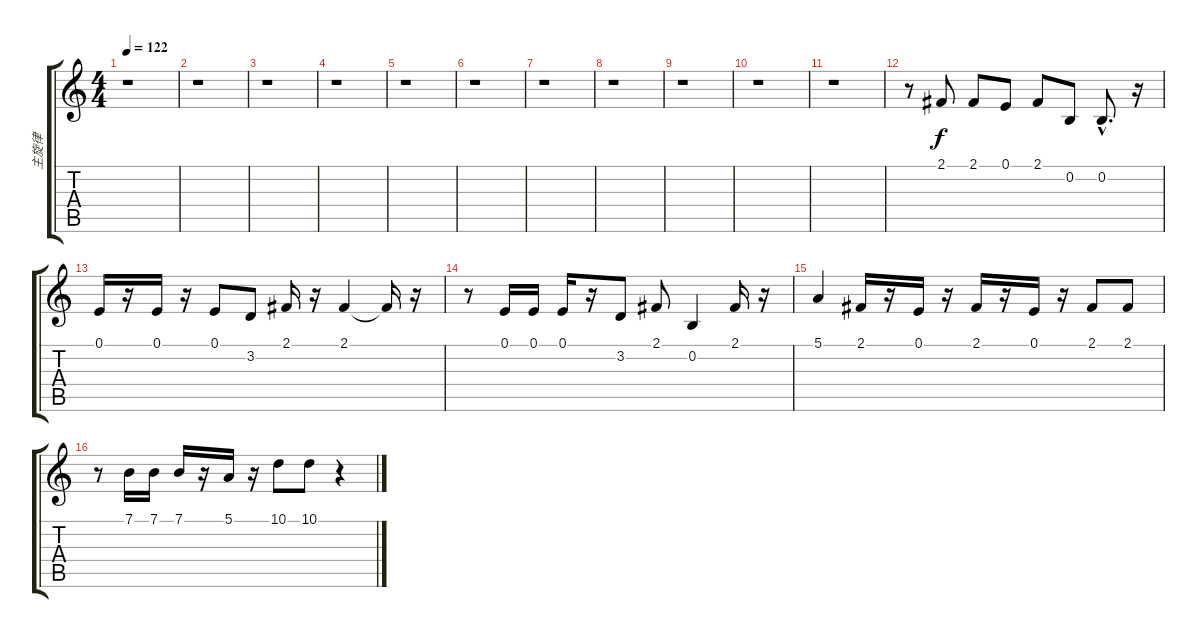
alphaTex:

\track ("主旋律" "主旋律") {instrument flute}
\staff {score tabs}
\tuning (E4 B3 G3 D3 A2 E2) {hide}
\ts (4 4)
\tempo 122
\clef g2
\ks c
r.1{dy f} |
r.1 |
r.1 |
r.1 |
r.1 |
r.1 |
r.1 |
r.1 |
r.1 |
r.1 |
r.1 |
r.8 2.1.8 2.1.8 0.1.8 2.1.8 0.2.8 0.2{hac}.8{d} r.16 |
0.1.16 r.16 0.1.16 r.16 0.1.8 3.2.8 2.1.16 r.16 2.1.4 2.1{t}.16 r.16 |
r.8 0.1.16 0.1.16 0.1.16 r.16 3.2.8 2.1.8 0.2.4 2.1.16 r.16 |
5.1.4 2.1.16 r.16 0.1.16 r.16 2.1.16 r.16 0.1.16 r.16 2.1.8 2.1.8 |
r.8 7.1.16 7.1.16 7.1.16 r.16 5.1.16 r.16 10.1.8 10.1.8 r.4
